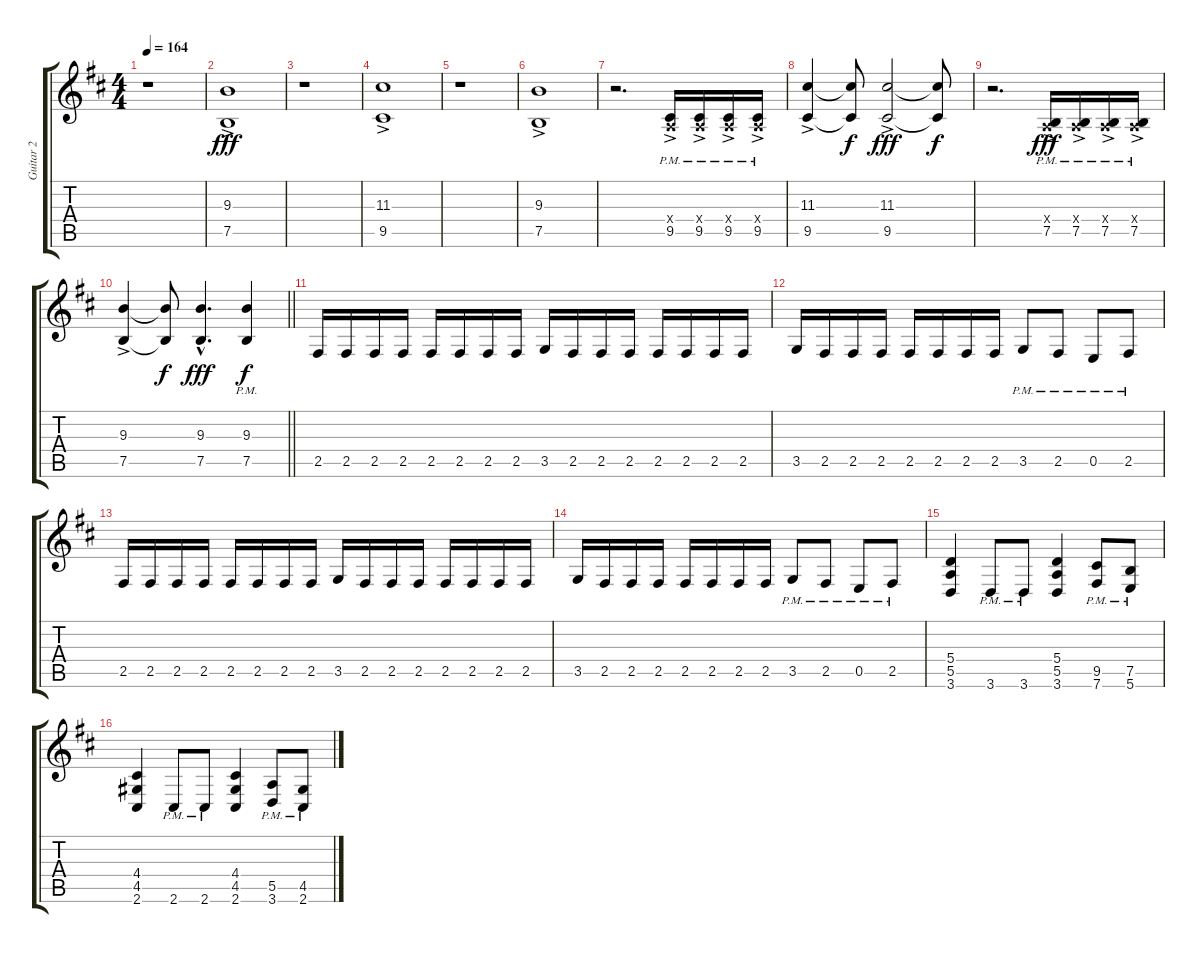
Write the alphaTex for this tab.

\track ("Guitar 2" "Guitar 2") {instrument distortionguitar}
\staff {score tabs}
\tuning (B3 Gb3 D3 A2 E2 B1) {hide}
\ts (4 4)
\tempo 164
\clef g2
\ks bminor
r.1{dy fff} |
(9.3 7.5{ac}).1 |
r.1 |
(11.3 9.5{ac}).1 |
r.1 |
(9.3 7.5{ac}).1 |
r.2{d} (0.4{x} 9.5{ac pm}).16 (0.4{x} 9.5{ac pm}).16 (0.4{x} 9.5{ac pm}).16 (0.4{x} 9.5{ac pm}).16 |
(11.3 9.5{ac}).4 (11.3{t} 9.5{t}).8{dy f} (11.3 9.5{ac}).2{dy fff} (11.3{t} 9.5{t}).8{dy f} |
r.2{d} (0.4{x} 7.5{ac pm}).16{dy fff} (0.4{x} 7.5{ac pm}).16 (0.4{x} 7.5{ac pm}).16 (0.4{x} 7.5{ac pm}).16 |
\barLineRight lightlight
(9.3 7.5{ac}).4 (9.3{t} 7.5{t}).8{dy f} (9.3{hac} 7.5{hac}).4{d dy fff} (9.3{pm} 7.5{pm}).4{dy f} |
2.5.16 2.5.16 2.5.16 2.5.16 2.5.16 2.5.16 2.5.16 2.5.16 3.5.16 2.5.16 2.5.16 2.5.16 2.5.16 2.5.16 2.5.16 2.5.16 |
3.5.16 2.5.16 2.5.16 2.5.16 2.5.16 2.5.16 2.5.16 2.5.16 3.5{pm}.8 2.5{pm}.8 0.5{pm}.8 2.5{pm}.8 |
2.5.16 2.5.16 2.5.16 2.5.16 2.5.16 2.5.16 2.5.16 2.5.16 3.5.16 2.5.16 2.5.16 2.5.16 2.5.16 2.5.16 2.5.16 2.5.16 |
3.5.16 2.5.16 2.5.16 2.5.16 2.5.16 2.5.16 2.5.16 2.5.16 3.5{pm}.8 2.5{pm}.8 0.5{pm}.8 2.5{pm}.8 |
(5.4 5.5 3.6).4 3.6{pm}.8 3.6{pm}.8 (5.4 5.5 3.6).4 (9.5{pm} 7.6{pm}).8 (7.5{pm} 5.6{pm}).8 |
(4.4 4.5 2.6).4 2.6{pm}.8 2.6{pm}.8 (4.4 4.5 2.6).4 (5.5{pm} 3.6{pm}).8 (4.5{pm} 2.6{pm}).8
